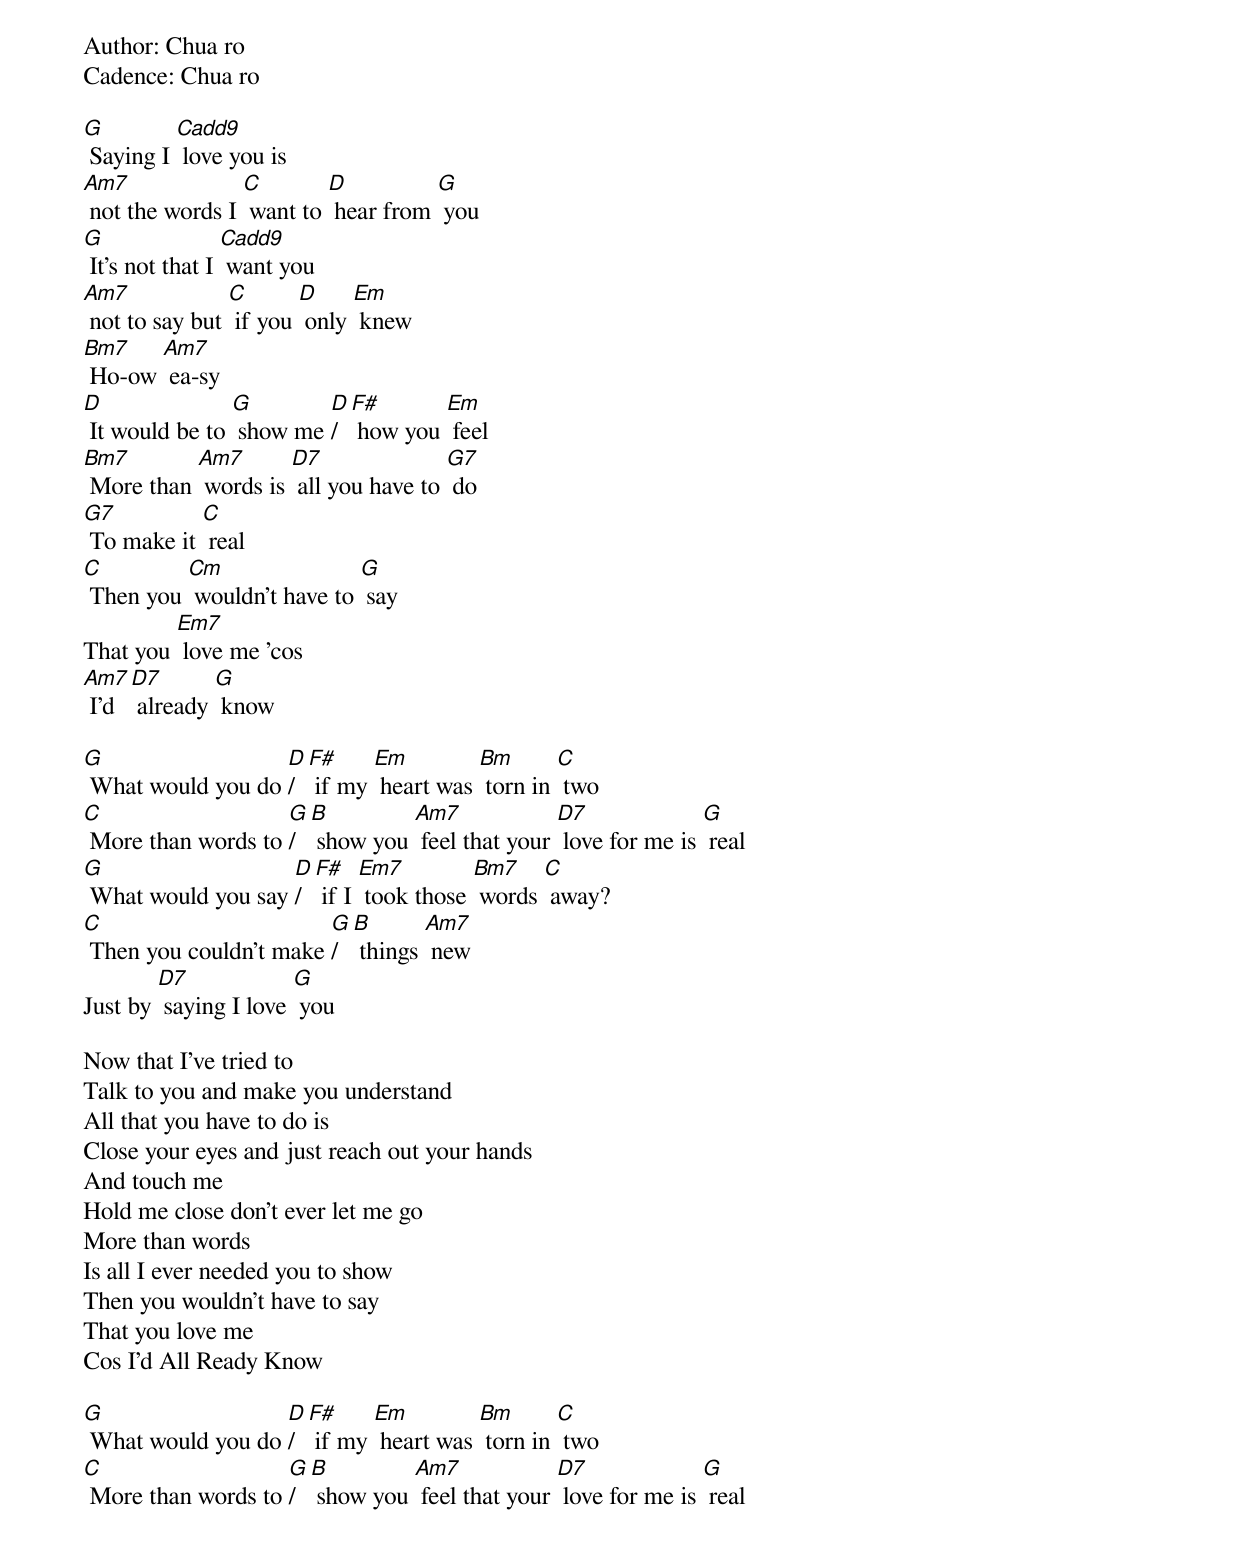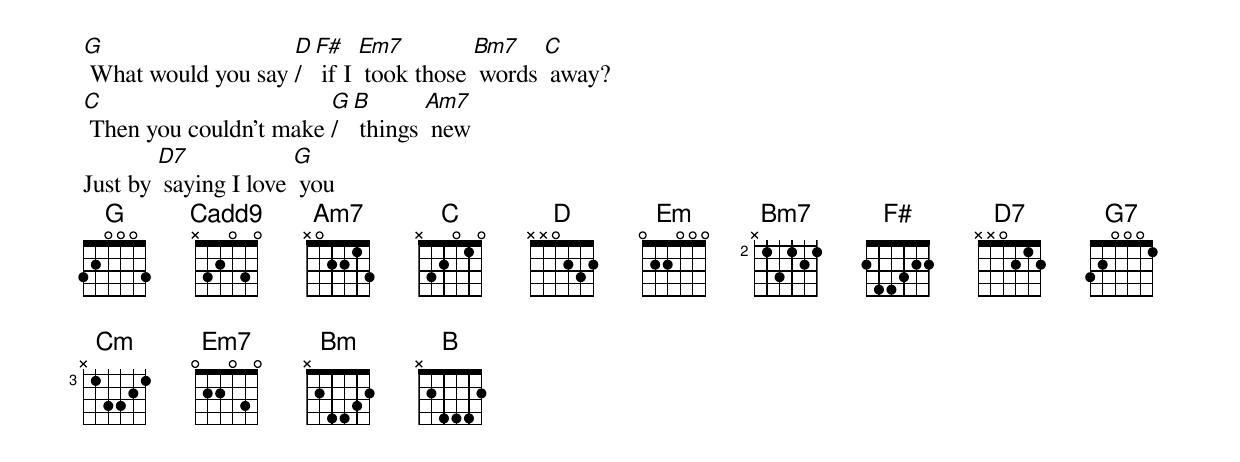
Author: Chua ro
Cadence: Chua ro

[G] Saying I [Cadd9] love you is
[Am7] not the words I [C] want to [D] hear from [G] you
[G] It's not that I [Cadd9] want you
[Am7] not to say but [C] if you [D] only [Em] knew
[Bm7] Ho-ow [Am7] ea-sy
[D] It would be to [G] show me [D]/[F#] how you [Em] feel
[Bm7] More than [Am7] words is [D7] all you have to [G7] do
[G7] To make it [C] real
[C] Then you [Cm] wouldn't have to [G] say
That you [Em7] love me 'cos
[Am7] I'd [D7] already [G] know

[G] What would you do [D]/[F#] if my [Em] heart was [Bm] torn in [C] two
[C] More than words to [G]/[B] show you [Am7] feel that your [D7] love for me is [G] real
[G] What would you say [D]/[F#] if I [Em7] took those [Bm7] words [C] away?
[C] Then you couldn't make [G]/[B] things [Am7] new
Just by [D7] saying I love [G] you

Now that I've tried to
Talk to you and make you understand
All that you have to do is
Close your eyes and just reach out your hands
And touch me
Hold me close don't ever let me go
More than words
Is all I ever needed you to show
Then you wouldn't have to say
That you love me
Cos I'd All Ready Know

[G] What would you do [D]/[F#] if my [Em] heart was [Bm] torn in [C] two
[C] More than words to [G]/[B] show you [Am7] feel that your [D7] love for me is [G] real
[G] What would you say [D]/[F#] if I [Em7] took those [Bm7] words [C] away?
[C] Then you couldn't make [G]/[B] things [Am7] new
Just by [D7] saying I love [G] you
